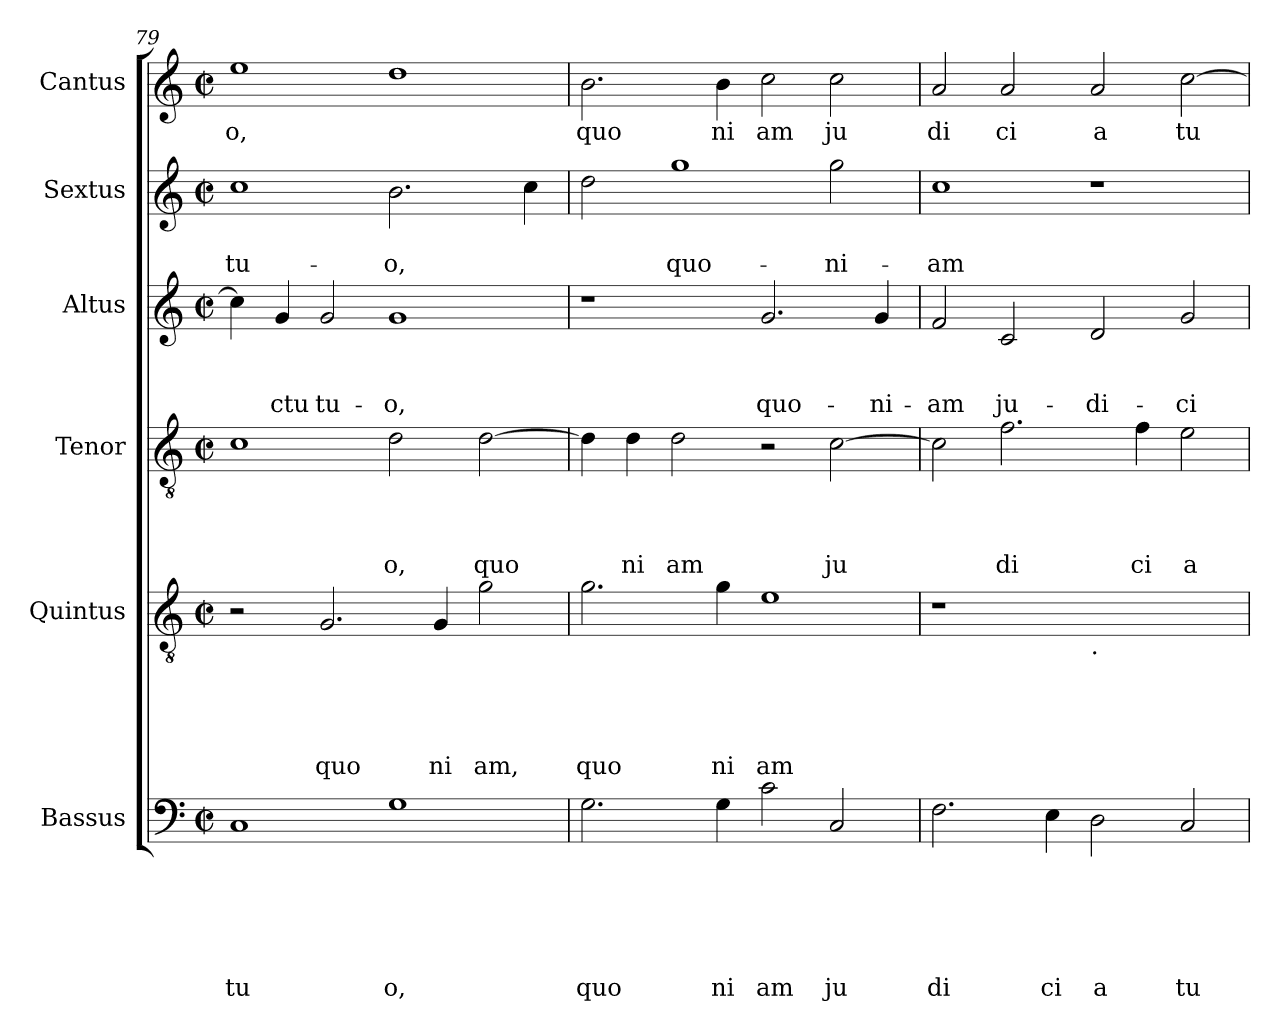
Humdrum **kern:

**kern	**text	**text	**text	**text	**text	**text	**kern	**text	**text	**text	**text	**text	**kern	**text	**text	**text	**text	**kern	**text	**text	**text	**kern	**text	**text	**kern	**text
*part6	*part6	*part6	*part6	*part6	*part6	*part6	*part5	*part5	*part5	*part5	*part5	*part5	*part4	*part4	*part4	*part4	*part4	*part3	*part3	*part3	*part3	*part2	*part2	*part2	*part1	*part1
*staff6	*staff6	*staff6	*staff6	*staff6	*staff6	*staff6	*staff5	*staff5	*staff5	*staff5	*staff5	*staff5	*staff4	*staff4	*staff4	*staff4	*staff4	*staff3	*staff3	*staff3	*staff3	*staff2	*staff2	*staff2	*staff1	*staff1
*I"Bassus	*	*	*	*	*	*	*I"Quintus	*	*	*	*	*	*I"Tenor	*	*	*	*	*I"Altus	*	*	*	*I"Sextus	*	*	*I"Cantus	*
*clefF4	*	*	*	*	*	*	*clefGv2	*	*	*	*	*	*clefGv2	*	*	*	*	*clefG2	*	*	*	*clefG2	*	*	*clefG2	*
*k[]	*	*	*	*	*	*	*k[]	*	*	*	*	*	*k[]	*	*	*	*	*k[]	*	*	*	*k[]	*	*	*k[]	*
*C:	*	*	*	*	*	*	*C:	*	*	*	*	*	*C:	*	*	*	*	*C:	*	*	*	*C:	*	*	*C:	*
*M2/2	*	*	*	*	*	*	*M2/2	*	*	*	*	*	*M2/2	*	*	*	*	*M2/2	*	*	*	*M2/2	*	*	*M2/2	*
*met(c|)	*	*	*	*	*	*	*met(c|)	*	*	*	*	*	*met(c|)	*	*	*	*	*met(c|)	*	*	*	*met(c|)	*	*	*met(c|)	*
=79	=79	=79	=79	=79	=79	=79	=79	=79	=79	=79	=79	=79	=79	=79	=79	=79	=79	=79	=79	=79	=79	=79	=79	=79	=79	=79
!	!	!	!	!	!	!LO:LY:b	!	!	!	!	!	!	!	!	!	!	!	!	!	!	!	!	!	!LO:LY:b	!	!LO:LY:b
1C	.	.	.	.	.	tu	2r	.	.	.	.	.	1c	.	.	.	.	4cc\]	.	.	.	1cc	.	tu-	1ee	o,
!	!	!	!	!	!	!	!	!	!	!	!	!	!	!	!	!	!	!	!	!	!LO:LY:b	!	!	!	!	!
.	.	.	.	.	.	.	.	.	.	.	.	.	.	.	.	.	.	4g/	.	.	-ctu	.	.	.	.	.
!	!	!	!	!	!	!	!	!	!	!	!	!LO:LY:b	!	!	!	!	!	!	!	!	!LO:LY:b	!	!	!	!	!
.	.	.	.	.	.	.	2.G/	.	.	.	.	quo	.	.	.	.	.	2g/	.	.	tu-	.	.	.	.	.
!	!	!	!	!	!	!LO:LY:b	!	!	!	!	!	!	!	!	!	!	!LO:LY:b	!	!	!	!LO:LY:b	!	!	!LO:LY:b	!	!
1G	.	.	.	.	.	o,	.	.	.	.	.	.	2d\	.	.	.	o,	1g	.	.	-o,	2.b\	.	-o,	1dd	.
!	!	!	!	!	!	!	!	!	!	!	!	!LO:LY:b	!	!	!	!	!	!	!	!	!	!	!	!	!	!
.	.	.	.	.	.	.	4G/	.	.	.	.	ni	.	.	.	.	.	.	.	.	.	.	.	.	.	.
!	!	!	!	!	!	!	!	!	!	!	!	!LO:LY:b	!	!	!	!	!LO:LY:b	!	!	!	!	!	!	!	!	!
.	.	.	.	.	.	.	2g\	.	.	.	.	am,	[>2d\	.	.	.	quo	.	.	.	.	.	.	.	.	.
.	.	.	.	.	.	.	.	.	.	.	.	.	.	.	.	.	.	.	.	.	.	4cc\	.	.	.	.
=80	=80	=80	=80	=80	=80	=80	=80	=80	=80	=80	=80	=80	=80	=80	=80	=80	=80	=80	=80	=80	=80	=80	=80	=80	=80	=80
!	!	!	!	!	!	!LO:LY:b	!	!	!	!	!	!LO:LY:b	!	!	!	!	!	!	!	!	!	!	!	!	!	!LO:LY:b
2.G\	.	.	.	.	.	quo	2.g\	.	.	.	.	quo	4d\]	.	.	.	.	1r	.	.	.	2dd\	.	.	2.b\	quo
!	!	!	!	!	!	!	!	!	!	!	!	!	!	!	!	!	!LO:LY:b	!	!	!	!	!	!	!	!	!
.	.	.	.	.	.	.	.	.	.	.	.	.	4d\	.	.	.	ni	.	.	.	.	.	.	.	.	.
!	!	!	!	!	!	!	!	!	!	!	!	!	!	!	!	!	!LO:LY:b	!	!	!	!	!	!	!LO:LY:b	!	!
.	.	.	.	.	.	.	.	.	.	.	.	.	2d\	.	.	.	am	.	.	.	.	1gg	.	quo-	.	.
!	!	!	!	!	!	!LO:LY:b	!	!	!	!	!	!LO:LY:b	!	!	!	!	!	!	!	!	!	!	!	!	!	!LO:LY:b
4G\	.	.	.	.	.	ni	4g\	.	.	.	.	ni	.	.	.	.	.	.	.	.	.	.	.	.	4b\	ni
!	!	!	!	!	!	!LO:LY:b	!	!	!	!	!	!LO:LY:b	!	!	!	!	!	!	!	!	!LO:LY:b	!	!	!	!	!LO:LY:b
2c\	.	.	.	.	.	am	1e	.	.	.	.	am	2r	.	.	.	.	2.g/	.	.	quo-	.	.	.	2cc\	am
!	!	!	!	!	!	!LO:LY:b	!	!	!	!	!	!	!	!	!	!	!LO:LY:b	!	!	!	!	!	!	!LO:LY:b	!	!LO:LY:b
2C/	.	.	.	.	.	ju	.	.	.	.	.	.	[>2c\	.	.	.	ju	.	.	.	.	2gg\	.	-ni-	2cc\	ju
!	!	!	!	!	!	!	!	!	!	!	!	!	!	!	!	!	!	!	!	!	!LO:LY:b	!	!	!	!	!
.	.	.	.	.	.	.	.	.	.	.	.	.	.	.	.	.	.	4g/	.	.	-ni-	.	.	.	.	.
=81	=81	=81	=81	=81	=81	=81	=81	=81	=81	=81	=81	=81	=81	=81	=81	=81	=81	=81	=81	=81	=81	=81	=81	=81	=81	=81
!	!	!	!	!	!	!LO:LY:b	!	!	!	!	!	!	!	!	!	!	!	!	!	!	!LO:LY:b	!	!	!LO:LY:b	!	!LO:LY:b
2.F\	.	.	.	.	.	di	1r	.	.	.	.	.	2c\]	.	.	.	.	2f/	.	.	-am	1cc	.	-am	2a/	di
!	!	!	!	!	!	!	!	!	!	!	!	!	!	!	!	!	!LO:LY:b	!	!	!	!LO:LY:b	!	!	!	!	!LO:LY:b
.	.	.	.	.	.	.	.	.	.	.	.	.	2.f\	.	.	.	di	2c/	.	.	ju-	.	.	.	2a/	ci
!	!	!	!	!	!	!LO:LY:b	!	!	!	!	!	!	!	!	!	!	!	!	!	!	!	!	!	!	!	!
4E\	.	.	.	.	.	ci	.	.	.	.	.	.	.	.	.	.	.	.	.	.	.	.	.	.	.	.
!	!	!	!	!	!	!	!LO:TX:b:t=.	!	!	!	!	!	!	!	!	!	!	!	!	!	!	!	!	!	!	!
!	!	!	!	!	!	!LO:LY:b	!	!	!	!	!	!	!	!	!	!	!	!	!	!	!LO:LY:b	!	!	!	!	!LO:LY:b
2D\	.	.	.	.	.	a	1ryy	.	.	.	.	.	.	.	.	.	.	2d/	.	.	-di-	1r	.	.	2a/	a
!	!	!	!	!	!	!	!	!	!	!	!	!	!	!	!	!	!LO:LY:b	!	!	!	!	!	!	!	!	!
.	.	.	.	.	.	.	.	.	.	.	.	.	4f\	.	.	.	ci	.	.	.	.	.	.	.	.	.
!	!	!	!	!	!	!LO:LY:b	!	!	!	!	!	!	!	!	!	!	!LO:LY:b	!	!	!	!LO:LY:b	!	!	!	!	!LO:LY:b
2C/	.	.	.	.	.	tu	.	.	.	.	.	.	2e\	.	.	.	a	2g/	.	.	-ci-	.	.	.	[>2cc\	tu
=	=	=	=	=	=	=	=	=	=	=	=	=	=	=	=	=	=	=	=	=	=	=	=	=	=	=
*-	*-	*-	*-	*-	*-	*-	*-	*-	*-	*-	*-	*-	*-	*-	*-	*-	*-	*-	*-	*-	*-	*-	*-	*-	*-	*-
